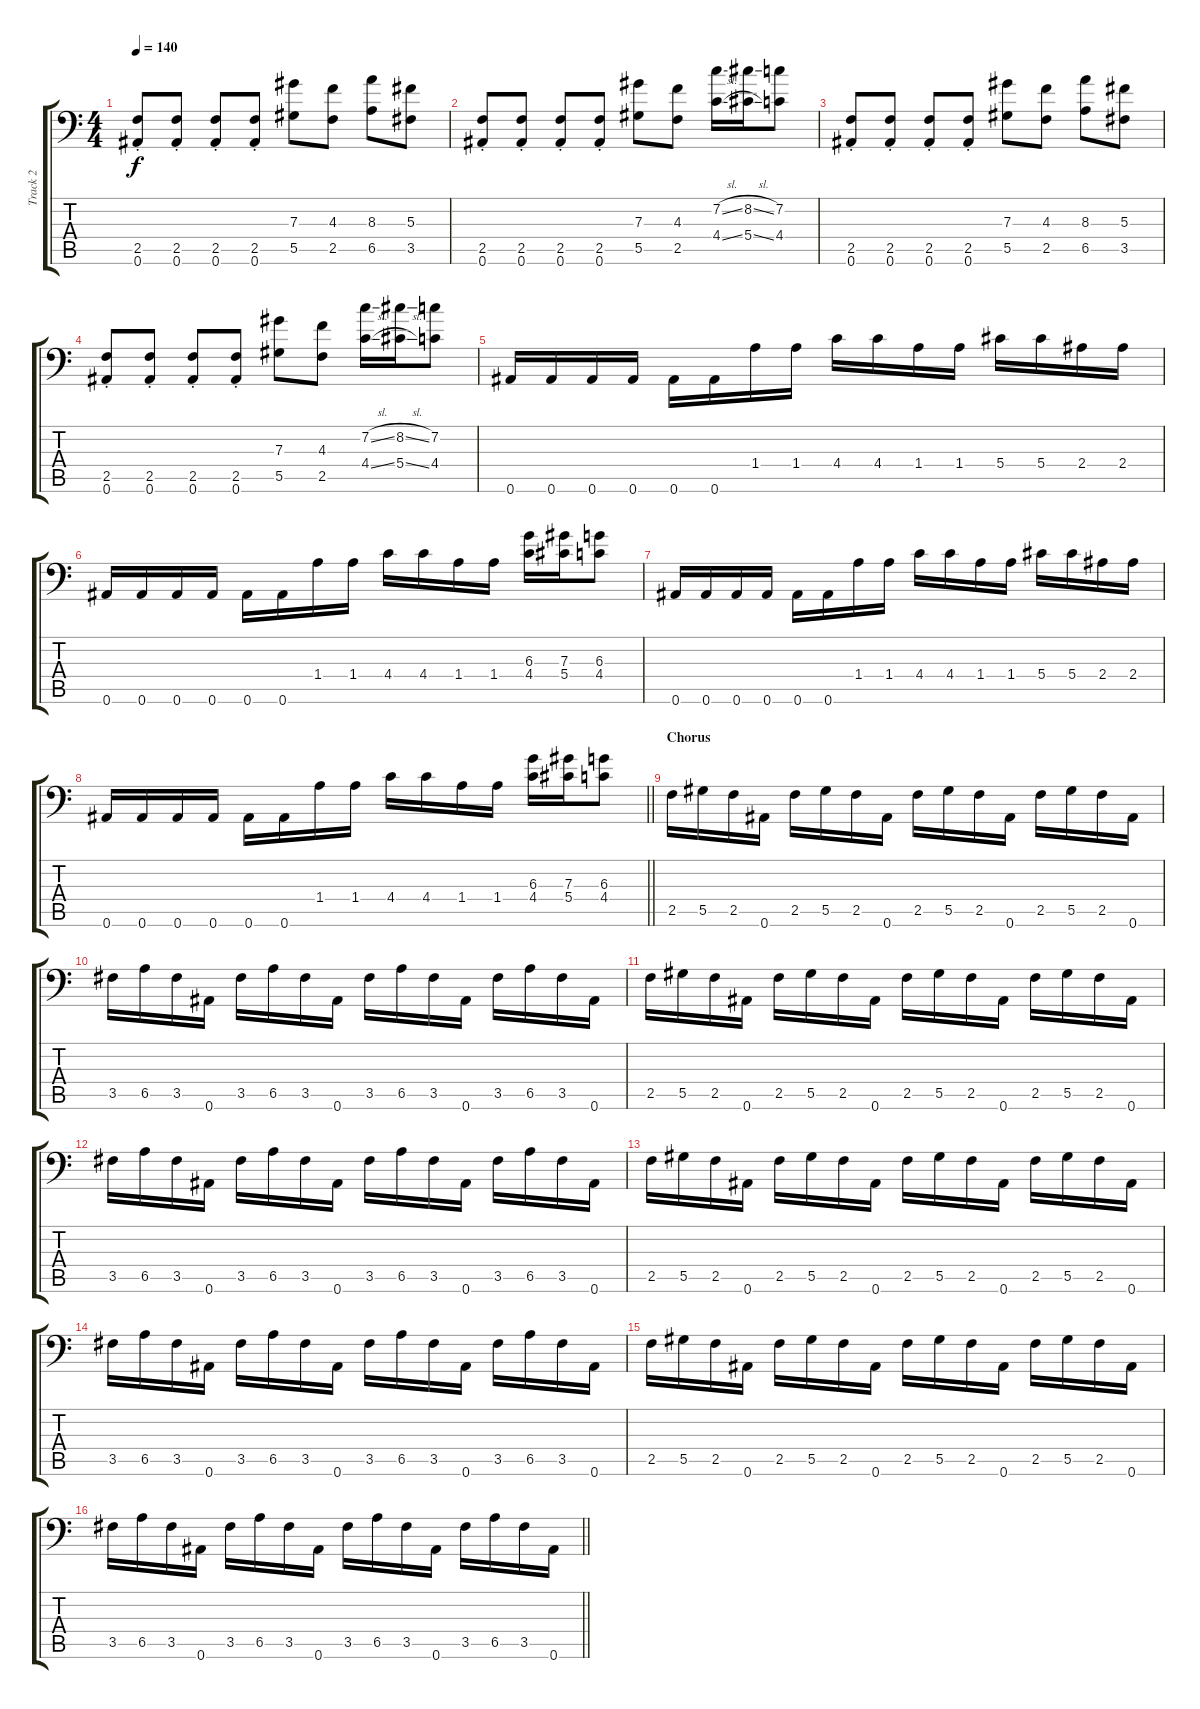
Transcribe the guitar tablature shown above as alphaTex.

\track ("Track 2" "Track 2") {instrument distortionguitar}
\staff {score tabs}
\tuning (Bb3 F3 Db3 Ab2 Eb2 Bb1) {hide}
\ts (4 4)
\tempo 140
\clef f4
\ks c
(2.5{st} 0.6{st}).8{dy f} (2.5{st} 0.6{st}).8 (2.5{st} 0.6{st}).8 (2.5{st} 0.6{st}).8 (7.3 5.5).8 (4.3 2.5).8 (8.3 6.5).8 (5.3 3.5).8 |
(2.5{st} 0.6{st}).8 (2.5{st} 0.6{st}).8 (2.5{st} 0.6{st}).8 (2.5{st} 0.6{st}).8 (7.3 5.5).8 (4.3 2.5).8 (7.2{sl} 4.4{sl}).16 (8.2{sl} 5.4{sl}).16 (7.2 4.4).8 |
(2.5{st} 0.6{st}).8 (2.5{st} 0.6{st}).8 (2.5{st} 0.6{st}).8 (2.5{st} 0.6{st}).8 (7.3 5.5).8 (4.3 2.5).8 (8.3 6.5).8 (5.3 3.5).8 |
(2.5{st} 0.6{st}).8 (2.5{st} 0.6{st}).8 (2.5{st} 0.6{st}).8 (2.5{st} 0.6{st}).8 (7.3 5.5).8 (4.3 2.5).8 (7.2{sl} 4.4{sl}).16 (8.2{sl} 5.4{sl}).16 (7.2 4.4).8 |
0.6.16 0.6.16 0.6.16 0.6.16 0.6.16 0.6.16 1.4.16 1.4.16 4.4.16 4.4.16 1.4.16 1.4.16 5.4.16 5.4.16 2.4.16 2.4.16 |
0.6.16 0.6.16 0.6.16 0.6.16 0.6.16 0.6.16 1.4.16 1.4.16 4.4.16 4.4.16 1.4.16 1.4.16 (6.3 4.4).16 (7.3 5.4).16 (6.3 4.4).8 |
0.6.16 0.6.16 0.6.16 0.6.16 0.6.16 0.6.16 1.4.16 1.4.16 4.4.16 4.4.16 1.4.16 1.4.16 5.4.16 5.4.16 2.4.16 2.4.16 |
\barLineRight lightlight
0.6.16 0.6.16 0.6.16 0.6.16 0.6.16 0.6.16 1.4.16 1.4.16 4.4.16 4.4.16 1.4.16 1.4.16 (6.3 4.4).16 (7.3 5.4).16 (6.3 4.4).8 |
\section ("" "Chorus")
2.5.16 5.5.16 2.5.16 0.6.16 2.5.16 5.5.16 2.5.16 0.6.16 2.5.16 5.5.16 2.5.16 0.6.16 2.5.16 5.5.16 2.5.16 0.6.16 |
3.5.16 6.5.16 3.5.16 0.6.16 3.5.16 6.5.16 3.5.16 0.6.16 3.5.16 6.5.16 3.5.16 0.6.16 3.5.16 6.5.16 3.5.16 0.6.16 |
2.5.16 5.5.16 2.5.16 0.6.16 2.5.16 5.5.16 2.5.16 0.6.16 2.5.16 5.5.16 2.5.16 0.6.16 2.5.16 5.5.16 2.5.16 0.6.16 |
3.5.16 6.5.16 3.5.16 0.6.16 3.5.16 6.5.16 3.5.16 0.6.16 3.5.16 6.5.16 3.5.16 0.6.16 3.5.16 6.5.16 3.5.16 0.6.16 |
2.5.16 5.5.16 2.5.16 0.6.16 2.5.16 5.5.16 2.5.16 0.6.16 2.5.16 5.5.16 2.5.16 0.6.16 2.5.16 5.5.16 2.5.16 0.6.16 |
3.5.16 6.5.16 3.5.16 0.6.16 3.5.16 6.5.16 3.5.16 0.6.16 3.5.16 6.5.16 3.5.16 0.6.16 3.5.16 6.5.16 3.5.16 0.6.16 |
2.5.16 5.5.16 2.5.16 0.6.16 2.5.16 5.5.16 2.5.16 0.6.16 2.5.16 5.5.16 2.5.16 0.6.16 2.5.16 5.5.16 2.5.16 0.6.16 |
\barLineRight lightlight
3.5.16 6.5.16 3.5.16 0.6.16 3.5.16 6.5.16 3.5.16 0.6.16 3.5.16 6.5.16 3.5.16 0.6.16 3.5.16 6.5.16 3.5.16 0.6.16
